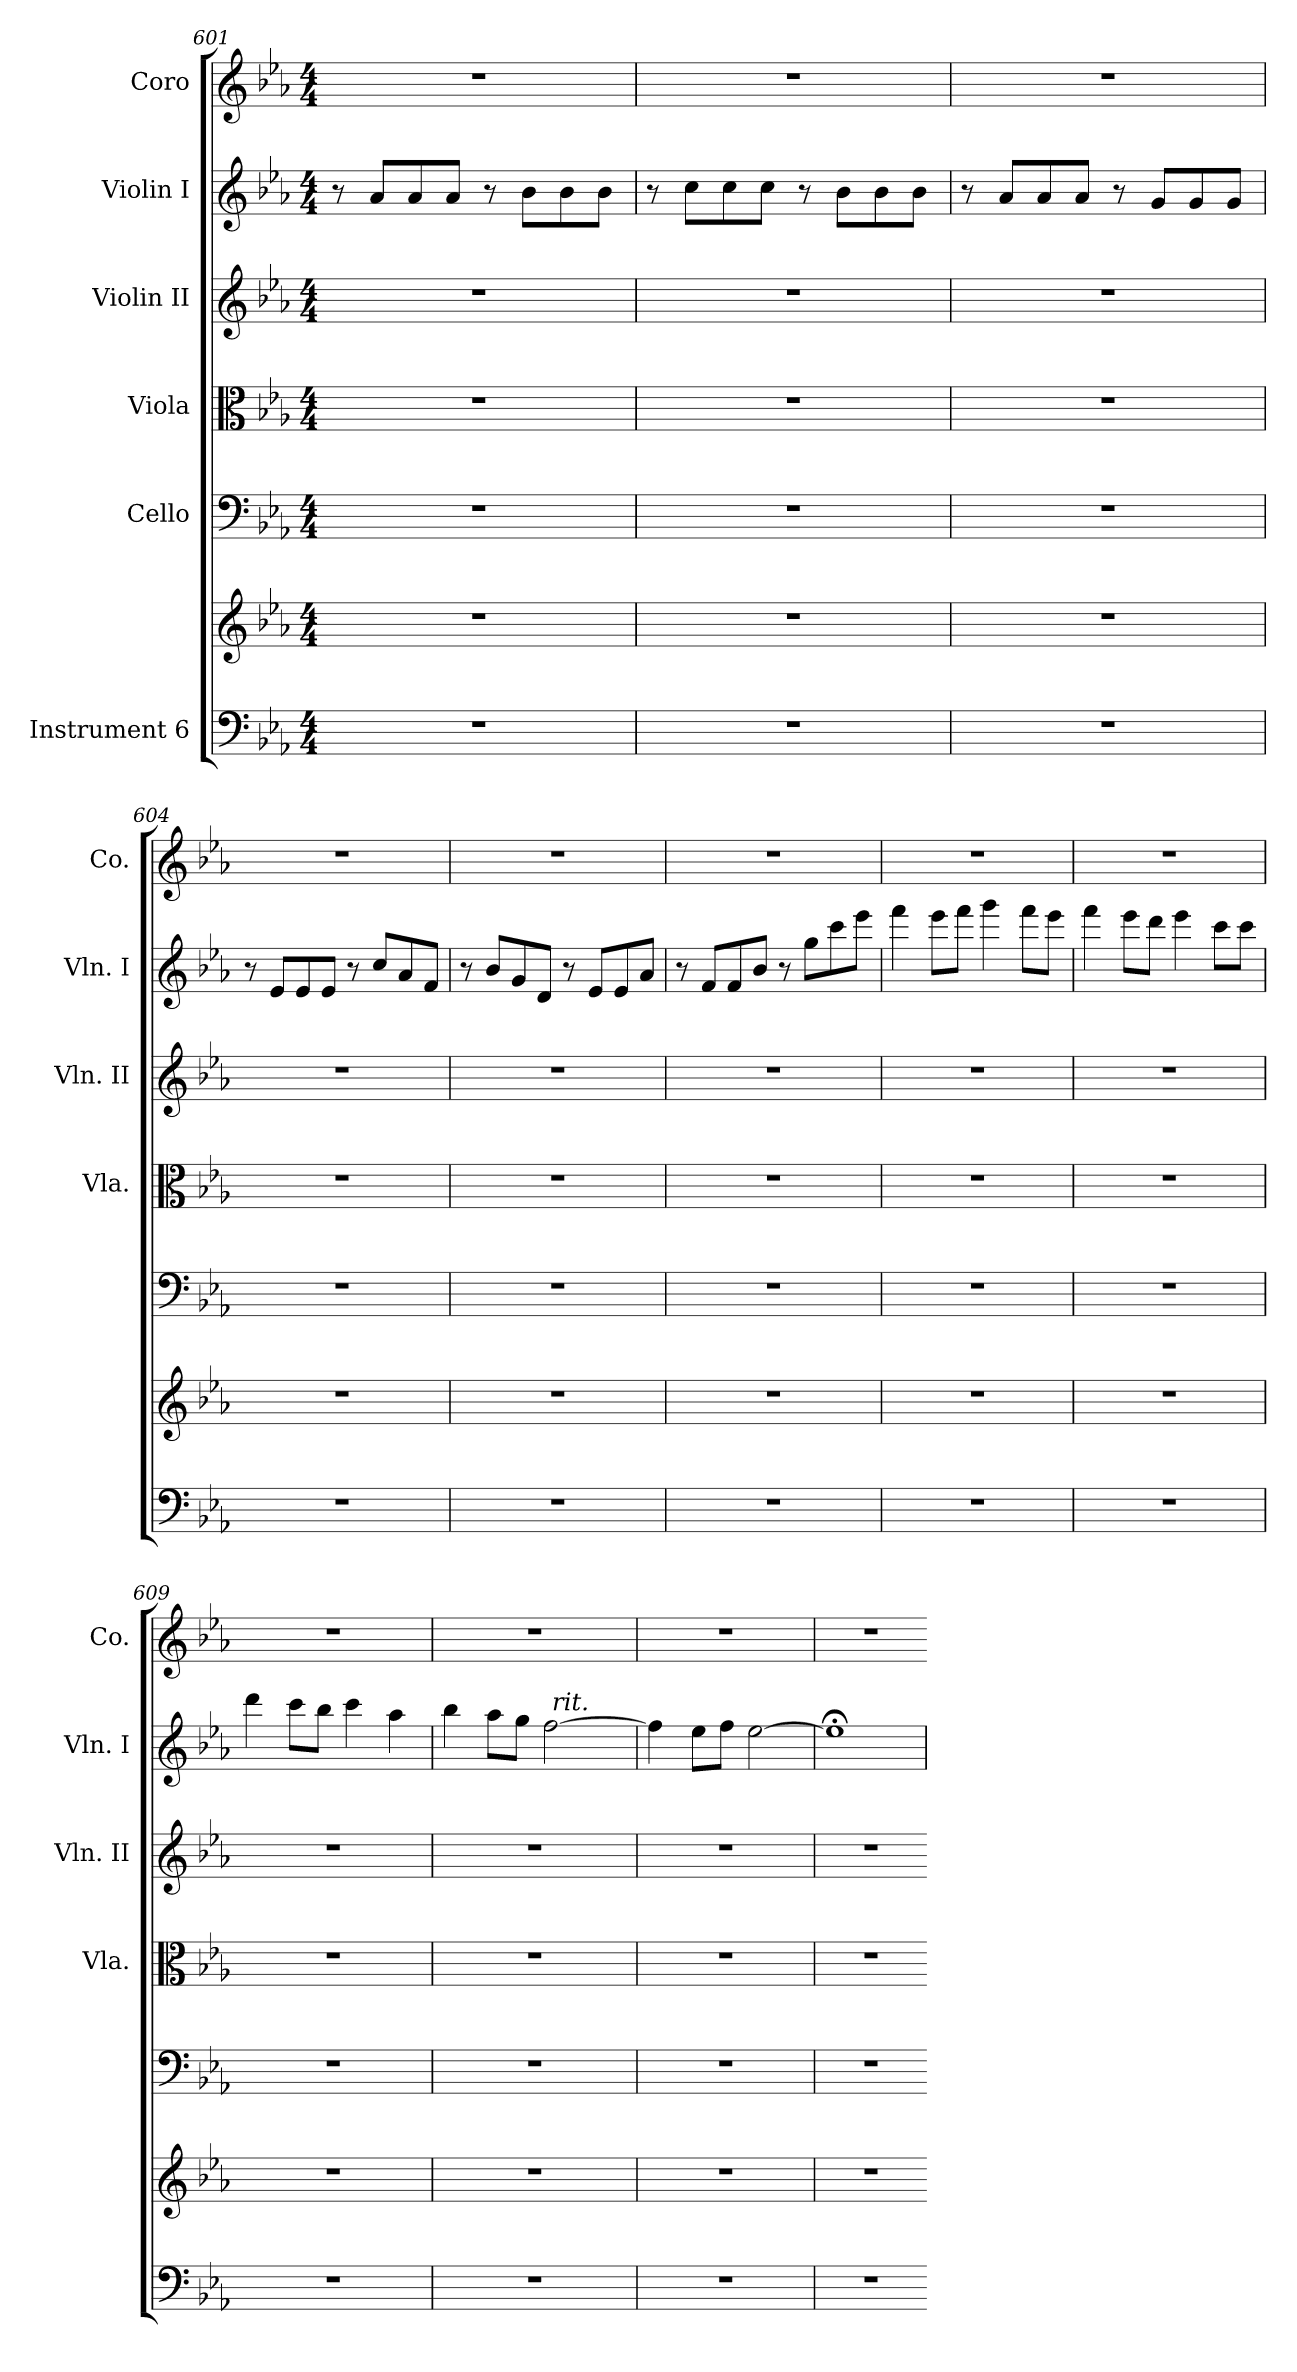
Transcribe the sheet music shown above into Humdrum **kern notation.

**kern	**kern	**kern	**kern	**kern	**kern	**kern
*part6	*part6	*part5	*part4	*part3	*part2	*part1
*staff7	*staff6	*staff5	*staff4	*staff3	*staff2	*staff1
*I"Instrument 6	*	*I"Cello	*I"Viola	*I"Violin II	*I"Violin I	*I"Coro
*	*	*	*I'Vla.	*I'Vln. II	*I'Vln. I	*I'Co.
*clefF4	*clefG2	*clefF4	*clefC3	*clefG2	*clefG2	*clefG2
*k[b-e-a-]	*k[b-e-a-]	*k[b-e-a-]	*k[b-e-a-]	*k[b-e-a-]	*k[b-e-a-]	*k[b-e-a-]
*E-:	*E-:	*E-:	*E-:	*E-:	*E-:	*E-:
*M4/4	*M4/4	*M4/4	*M4/4	*M4/4	*M4/4	*M4/4
=601	=601	=601	=601	=601	=601	=601
1r	1r	1r	1r	1r	8r	1r
.	.	.	.	.	8a-/L	.
.	.	.	.	.	8a-/	.
.	.	.	.	.	8a-/J	.
.	.	.	.	.	8r	.
.	.	.	.	.	8b-\L	.
.	.	.	.	.	8b-\	.
.	.	.	.	.	8b-\J	.
=602	=602	=602	=602	=602	=602	=602
1r	1r	1r	1r	1r	8r	1r
.	.	.	.	.	8cc\L	.
.	.	.	.	.	8cc\	.
.	.	.	.	.	8cc\J	.
.	.	.	.	.	8r	.
.	.	.	.	.	8b-\L	.
.	.	.	.	.	8b-\	.
.	.	.	.	.	8b-\J	.
=603	=603	=603	=603	=603	=603	=603
1r	1r	1r	1r	1r	8r	1r
.	.	.	.	.	8a-/L	.
.	.	.	.	.	8a-/	.
.	.	.	.	.	8a-/J	.
.	.	.	.	.	8r	.
.	.	.	.	.	8g/L	.
.	.	.	.	.	8g/	.
.	.	.	.	.	8g/J	.
=604	=604	=604	=604	=604	=604	=604
1r	1r	1r	1r	1r	8r	1r
.	.	.	.	.	8e-/L	.
.	.	.	.	.	8e-/	.
.	.	.	.	.	8e-/J	.
.	.	.	.	.	8r	.
.	.	.	.	.	8cc/L	.
.	.	.	.	.	8a-/	.
.	.	.	.	.	8f/J	.
!!LO:LB:g=z
=605	=605	=605	=605	=605	=605	=605
1r	1r	1r	1r	1r	8r	1r
.	.	.	.	.	8b-/L	.
.	.	.	.	.	8g/	.
.	.	.	.	.	8d/J	.
.	.	.	.	.	8r	.
.	.	.	.	.	8e-/L	.
.	.	.	.	.	8e-/	.
.	.	.	.	.	8a-/J	.
=606	=606	=606	=606	=606	=606	=606
1r	1r	1r	1r	1r	8r	1r
.	.	.	.	.	8f/L	.
.	.	.	.	.	8f/	.
.	.	.	.	.	8b-/J	.
.	.	.	.	.	8r	.
.	.	.	.	.	8gg\L	.
.	.	.	.	.	8ccc\	.
.	.	.	.	.	8eee-\J	.
=607	=607	=607	=607	=607	=607	=607
1r	1r	1r	1r	1r	4fff\	1r
.	.	.	.	.	8eee-\L	.
.	.	.	.	.	8fff\J	.
.	.	.	.	.	4ggg\	.
.	.	.	.	.	8fff\L	.
.	.	.	.	.	8eee-\J	.
=608	=608	=608	=608	=608	=608	=608
1r	1r	1r	1r	1r	4fff\	1r
.	.	.	.	.	8eee-\L	.
.	.	.	.	.	8ddd\J	.
.	.	.	.	.	4eee-\	.
.	.	.	.	.	8ccc\L	.
.	.	.	.	.	8ccc\J	.
!!LO:LB:g=z
=609	=609	=609	=609	=609	=609	=609
1r	1r	1r	1r	1r	4ddd\	1r
.	.	.	.	.	8ccc\L	.
.	.	.	.	.	8bb-\J	.
.	.	.	.	.	4ccc\	.
.	.	.	.	.	4aa-\	.
=610	=610	=610	=610	=610	=610	=610
*	*	*	*	*	*^	*
1r	1r	1r	1r	1r	4bb-\	2ryy	1r
.	.	.	.	.	8aa-\L	.	.
.	.	.	.	.	8gg\J	.	.
.	.	.	.	.	[>2ff\	64ryy	.
!	!	!	!	!	!	!LO:TX:a:i:t=rit.	!
.	.	.	.	.	.	4ryy	.
.	.	.	.	.	.	8...ryy	.
*	*	*	*	*	*v	*v	*
=611	=611	=611	=611	=611	=611	=611
1r	1r	1r	1r	1r	4ff\]	1r
.	.	.	.	.	8ee-\L	.
.	.	.	.	.	8ff\J	.
.	.	.	.	.	[>2ee-\	.
=612	=612	=612	=612	=612	=612	=612
1r	1r	1r	1r	1r	1ee-;<]	1r
=	=	=	=	=	=!	=
*-	*-	*-	*-	*-	*-	*-
